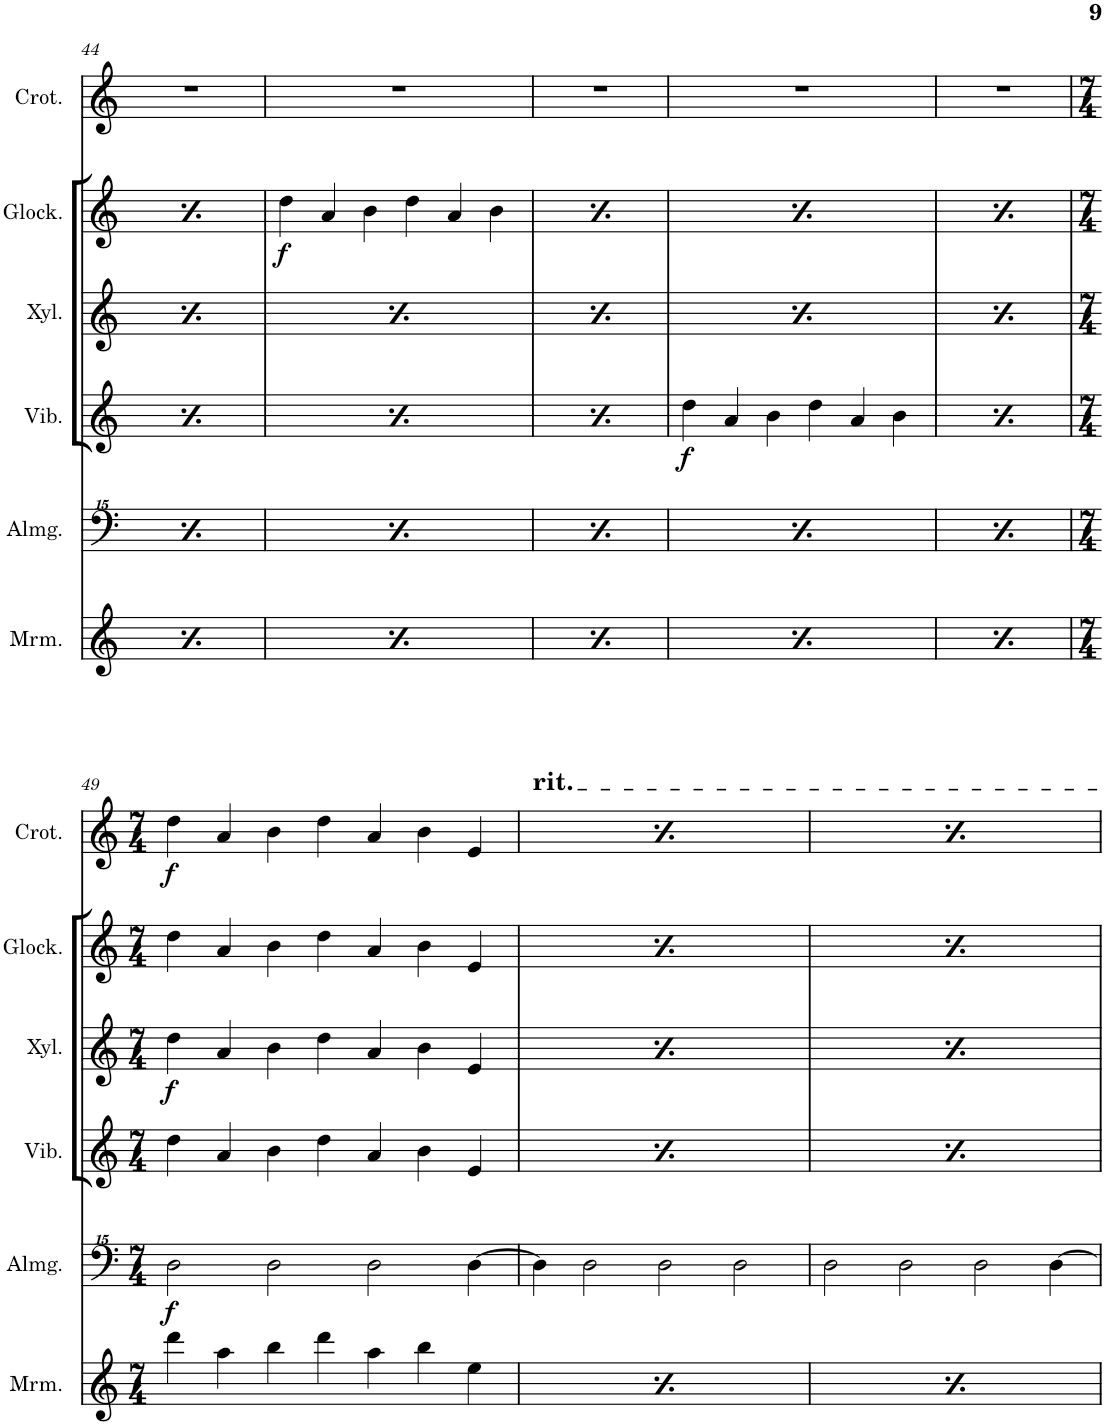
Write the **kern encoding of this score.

**kern	**dynam	**kern	**dynam	**kern	**dynam	**kern	**dynam	**kern	**dynam	**kern	**dynam
*part6	*part6	*part5	*part5	*part4	*part4	*part3	*part3	*part2	*part2	*part1	*part1
*staff6	*staff6	*staff5	*staff5	*staff4	*staff4	*staff3	*staff3	*staff2	*staff2	*staff1	*staff1
*I"Marimba	*	*I"Almglocken	*	*I"Vibraphone	*	*I"Xylophone	*	*I"Glockenspiel	*	*I"Crotales	*
*I'Mrm.	*	*I'Almg.	*	*I'Vib.	*	*I'Xyl.	*	*I'Glock.	*	*I'Crot.	*
!!LO:PB:g=z
*clefF4	*	*clefF^^4	*	*clefG2	*	*clefG2	*	*clefG2	*	*clefG2	*
*	*	*	*	*	*	*Trd-7c-12	*	*Trd-14c-24	*	*Trd-14c-24	*
*k[]	*	*k[]	*	*k[]	*	*k[]	*	*k[]	*	*k[]	*
*M6/4	*	*M6/4	*	*M6/4	*	*M6/4	*	*M6/4	*	*M6/4	*
=44	=44	=44	=44	=44	=44	=44	=44	=44	=44	=44	=44
!	!LO:DY:b	!	!LO:DY:b	!	!LO:DY:b	!	!LO:DY:b	!	!LO:DY:b	!	!
4ddd\	f	4.dd\	mp	4ddd\	f	4gg\	mf	4gg\	mf	1.r	.
4aa\	.	.	.	4aa\	.	8b\	.	8b\	.	.	.
.	.	4.dd\	.	.	.	4gg\	.	4gg\	.	.	.
4bb\	.	.	.	4bb\	.	.	.	.	.	.	.
.	.	.	.	.	.	8b\	.	8b\	.	.	.
4ddd\	.	4.dd\	.	4ddd\	.	4gg\	.	4gg\	.	.	.
4aa\	.	.	.	4aa\	.	8b\	.	8b\	.	.	.
.	.	4.dd\	.	.	.	4gg\	.	4gg\	.	.	.
4bb\	.	.	.	4bb\	.	.	.	.	.	.	.
.	.	.	.	.	.	8gg\	.	8gg\	.	.	.
=45	=45	=45	=45	=45	=45	=45	=45	=45	=45	=45	=45
!	!LO:DY:b	!	!LO:DY:b	!	!LO:DY:b	!	!LO:DY:b	!	!LO:DY:b	!	!
4ddd\	f	4.dd\	mp	4ddd\	f	4gg\	mf	4dd\	f	1.r	.
4aa\	.	.	.	4aa\	.	8b\	.	4a/	.	.	.
.	.	4.dd\	.	.	.	4gg\	.	.	.	.	.
4bb\	.	.	.	4bb\	.	.	.	4b\	.	.	.
.	.	.	.	.	.	8b\	.	.	.	.	.
4ddd\	.	4.dd\	.	4ddd\	.	4gg\	.	4dd\	.	.	.
4aa\	.	.	.	4aa\	.	8b\	.	4a/	.	.	.
.	.	4.dd\	.	.	.	4gg\	.	.	.	.	.
4bb\	.	.	.	4bb\	.	.	.	4b\	.	.	.
.	.	.	.	.	.	8gg\	.	.	.	.	.
=46	=46	=46	=46	=46	=46	=46	=46	=46	=46	=46	=46
!	!LO:DY:b	!	!LO:DY:b	!	!LO:DY:b	!	!LO:DY:b	!	!LO:DY:b	!	!
4ddd\	f	4.dd\	mp	4ddd\	f	4gg\	mf	4dd\	f	1.r	.
4aa\	.	.	.	4aa\	.	8b\	.	4a/	.	.	.
.	.	4.dd\	.	.	.	4gg\	.	.	.	.	.
4bb\	.	.	.	4bb\	.	.	.	4b\	.	.	.
.	.	.	.	.	.	8b\	.	.	.	.	.
4ddd\	.	4.dd\	.	4ddd\	.	4gg\	.	4dd\	.	.	.
4aa\	.	.	.	4aa\	.	8b\	.	4a/	.	.	.
.	.	4.dd\	.	.	.	4gg\	.	.	.	.	.
4bb\	.	.	.	4bb\	.	.	.	4b\	.	.	.
.	.	.	.	.	.	8gg\	.	.	.	.	.
=47	=47	=47	=47	=47	=47	=47	=47	=47	=47	=47	=47
!	!LO:DY:b	!	!LO:DY:b	!	!LO:DY:b	!	!LO:DY:b	!	!LO:DY:b	!	!
4ddd\	f	4.dd\	mp	4dd\	f	4gg\	mf	4dd\	f	1.r	.
4aa\	.	.	.	4a/	.	8b\	.	4a/	.	.	.
.	.	4.dd\	.	.	.	4gg\	.	.	.	.	.
4bb\	.	.	.	4b\	.	.	.	4b\	.	.	.
.	.	.	.	.	.	8b\	.	.	.	.	.
4ddd\	.	4.dd\	.	4dd\	.	4gg\	.	4dd\	.	.	.
4aa\	.	.	.	4a/	.	8b\	.	4a/	.	.	.
.	.	4.dd\	.	.	.	4gg\	.	.	.	.	.
4bb\	.	.	.	4b\	.	.	.	4b\	.	.	.
.	.	.	.	.	.	8gg\	.	.	.	.	.
=48	=48	=48	=48	=48	=48	=48	=48	=48	=48	=48	=48
!	!LO:DY:b	!	!LO:DY:b	!	!LO:DY:b	!	!LO:DY:b	!	!LO:DY:b	!	!
4ddd\	f	4.dd\	mp	4dd\	f	4gg\	mf	4dd\	f	1.r	.
4aa\	.	.	.	4a/	.	8b\	.	4a/	.	.	.
.	.	4.dd\	.	.	.	4gg\	.	.	.	.	.
4bb\	.	.	.	4b\	.	.	.	4b\	.	.	.
.	.	.	.	.	.	8b\	.	.	.	.	.
4ddd\	.	4.dd\	.	4dd\	.	4gg\	.	4dd\	.	.	.
4aa\	.	.	.	4a/	.	8b\	.	4a/	.	.	.
.	.	4.dd\	.	.	.	4gg\	.	.	.	.	.
4bb\	.	.	.	4b\	.	.	.	4b\	.	.	.
.	.	.	.	.	.	8gg\	.	.	.	.	.
!!LO:LB:g=z
=49	=49	=49	=49	=49	=49	=49	=49	=49	=49	=49	=49
*M7/4	*	*M7/4	*	*M7/4	*	*M7/4	*	*M7/4	*	*M7/4	*
!	!	!	!LO:DY:b	!	!	!	!LO:DY:b	!	!	!	!LO:DY:b
4ddd\	.	2dd\	f	4dd\	.	4dd\	f	4dd\	.	4dd\	f
4aa\	.	.	.	4a/	.	4a/	.	4a/	.	4a/	.
4bb\	.	2dd\	.	4b\	.	4b\	.	4b\	.	4b\	.
4ddd\	.	.	.	4dd\	.	4dd\	.	4dd\	.	4dd\	.
4aa\	.	2dd\	.	4a/	.	4a/	.	4a/	.	4a/	.
4bb\	.	.	.	4b\	.	4b\	.	4b\	.	4b\	.
4ee\	.	[4dd\	.	4e/	.	4e/	.	4e/	.	4e/	.
=50	=50	=50	=50	=50	=50	=50	=50	=50	=50	=50	=50
!	!	!	!	!	!	!	!LO:DY:b	!	!	!	!LO:DY:b
4ddd\	.	4dd\]	.	4dd\	.	4dd\	f	4dd\	.	4dd\	f
4aa\	.	2dd\	.	4a/	.	4a/	.	4a/	.	4a/	.
4bb\	.	.	.	4b\	.	4b\	.	4b\	.	4b\	.
4ddd\	.	2dd\	.	4dd\	.	4dd\	.	4dd\	.	4dd\	.
4aa\	.	.	.	4a/	.	4a/	.	4a/	.	4a/	.
4bb\	.	2dd\	.	4b\	.	4b\	.	4b\	.	4b\	.
4ee\	.	.	.	4e/	.	4e/	.	4e/	.	4e/	.
=51	=51	=51	=51	=51	=51	=51	=51	=51	=51	=51	=51
!	!	!	!	!	!	!	!LO:DY:b	!	!	!	!LO:DY:b
4ddd\	.	2dd\	.	4dd\	.	4dd\	f	4dd\	.	4dd\	f
4aa\	.	.	.	4a/	.	4a/	.	4a/	.	4a/	.
4bb\	.	2dd\	.	4b\	.	4b\	.	4b\	.	4b\	.
4ddd\	.	.	.	4dd\	.	4dd\	.	4dd\	.	4dd\	.
4aa\	.	2dd\	.	4a/	.	4a/	.	4a/	.	4a/	.
4bb\	.	.	.	4b\	.	4b\	.	4b\	.	4b\	.
4ee\	.	[4dd\	.	4e/	.	4e/	.	4e/	.	4e/	.
=	=	=	=	=	=	=	=	=	=	=	=
*-	*-	*-	*-	*-	*-	*-	*-	*-	*-	*-	*-
